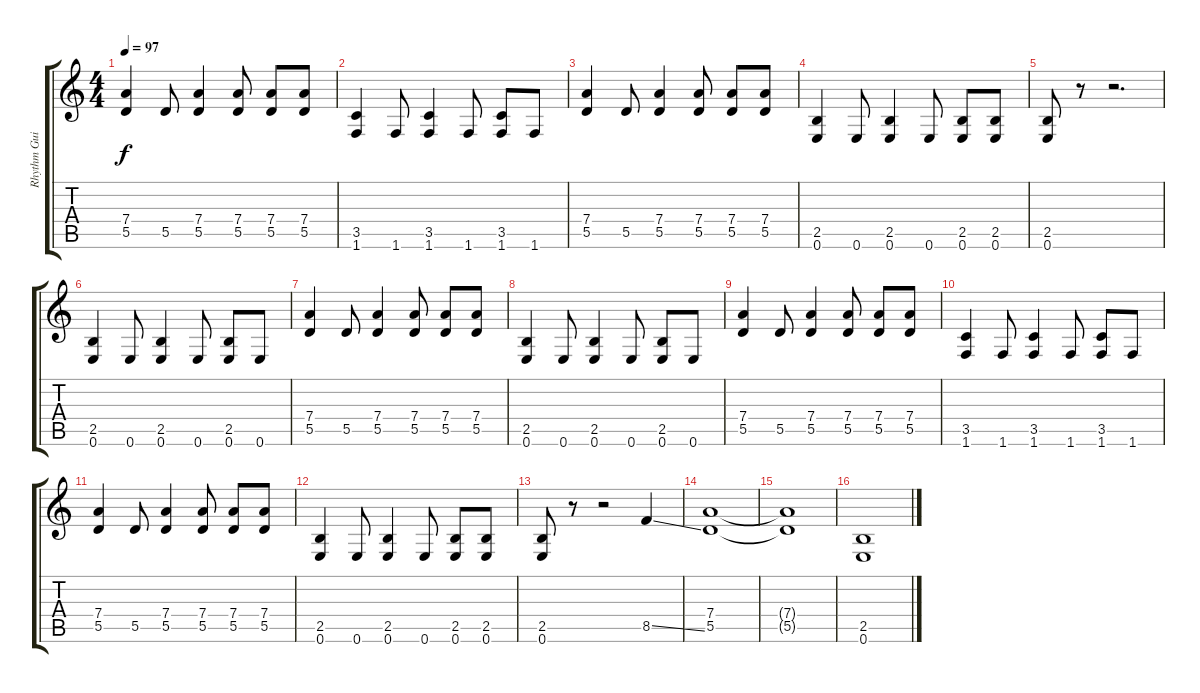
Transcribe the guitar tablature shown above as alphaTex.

\track ("Rhythm Guitar" "Rhythm Gui") {instrument distortionguitar}
\staff {score tabs}
\tuning (E4 B3 G3 D3 A2 E2) {hide}
\ts (4 4)
\tempo 97
\clef g2
\ks c
(7.4 5.5).4{dy f} 5.5.8 (7.4 5.5).4 (7.4 5.5).8 (7.4 5.5).8 (7.4 5.5).8 |
(3.5 1.6).4 1.6.8 (3.5 1.6).4 1.6.8 (3.5 1.6).8 1.6.8 |
(7.4 5.5).4 5.5.8 (7.4 5.5).4 (7.4 5.5).8 (7.4 5.5).8 (7.4 5.5).8 |
(2.5 0.6).4 0.6.8 (2.5 0.6).4 0.6.8 (2.5 0.6).8 (2.5 0.6).8 |
(2.5 0.6).8 r.8 r.2{d} |
(2.5 0.6).4 0.6.8 (2.5 0.6).4 0.6.8 (2.5 0.6).8 0.6.8 |
(7.4 5.5).4 5.5.8 (7.4 5.5).4 (7.4 5.5).8 (7.4 5.5).8 (7.4 5.5).8 |
(2.5 0.6).4 0.6.8 (2.5 0.6).4 0.6.8 (2.5 0.6).8 0.6.8 |
(7.4 5.5).4 5.5.8 (7.4 5.5).4 (7.4 5.5).8 (7.4 5.5).8 (7.4 5.5).8 |
(3.5 1.6).4 1.6.8 (3.5 1.6).4 1.6.8 (3.5 1.6).8 1.6.8 |
(7.4 5.5).4 5.5.8 (7.4 5.5).4 (7.4 5.5).8 (7.4 5.5).8 (7.4 5.5).8 |
(2.5 0.6).4 0.6.8 (2.5 0.6).4 0.6.8 (2.5 0.6).8 (2.5 0.6).8 |
(2.5 0.6).8 r.8 r.2 8.5{ss}.4 |
(7.4 5.5).1 |
(7.4{t} 5.5{t}).1 |
(2.5 0.6).1
